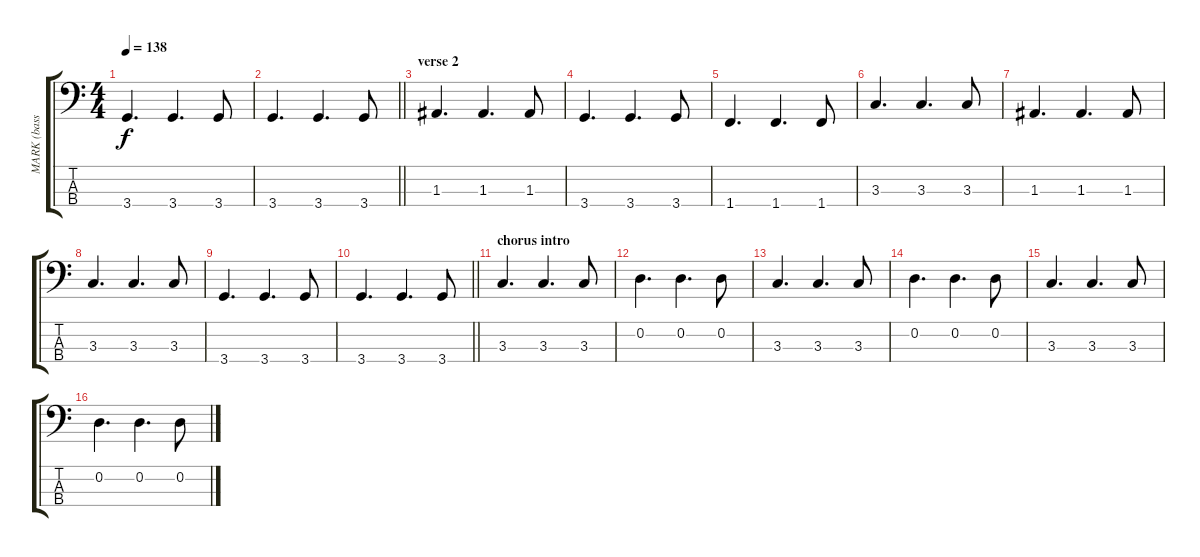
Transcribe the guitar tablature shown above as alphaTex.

\track ("MARK (bass)" "MARK (bass") {instrument synthbass1}
\staff {score tabs}
\tuning (G2 D2 A1 E1) {hide}
\ts (4 4)
\tempo 138
\clef f4
\ks c
3.4.4{d dy f} 3.4.4{d} 3.4.8 |
\barLineRight lightlight
3.4.4{d} 3.4.4{d} 3.4.8 |
\section ("" "verse 2")
1.3.4{d} 1.3.4{d} 1.3.8 |
3.4.4{d} 3.4.4{d} 3.4.8 |
1.4.4{d} 1.4.4{d} 1.4.8 |
3.3.4{d} 3.3.4{d} 3.3.8 |
1.3.4{d} 1.3.4{d} 1.3.8 |
3.3.4{d} 3.3.4{d} 3.3.8 |
3.4.4{d} 3.4.4{d} 3.4.8 |
\barLineRight lightlight
3.4.4{d} 3.4.4{d} 3.4.8 |
\section ("" "chorus intro")
3.3.4{d} 3.3.4{d} 3.3.8 |
0.2.4{d} 0.2.4{d} 0.2.8 |
3.3.4{d} 3.3.4{d} 3.3.8 |
0.2.4{d} 0.2.4{d} 0.2.8 |
3.3.4{d} 3.3.4{d} 3.3.8 |
0.2.4{d} 0.2.4{d} 0.2.8
